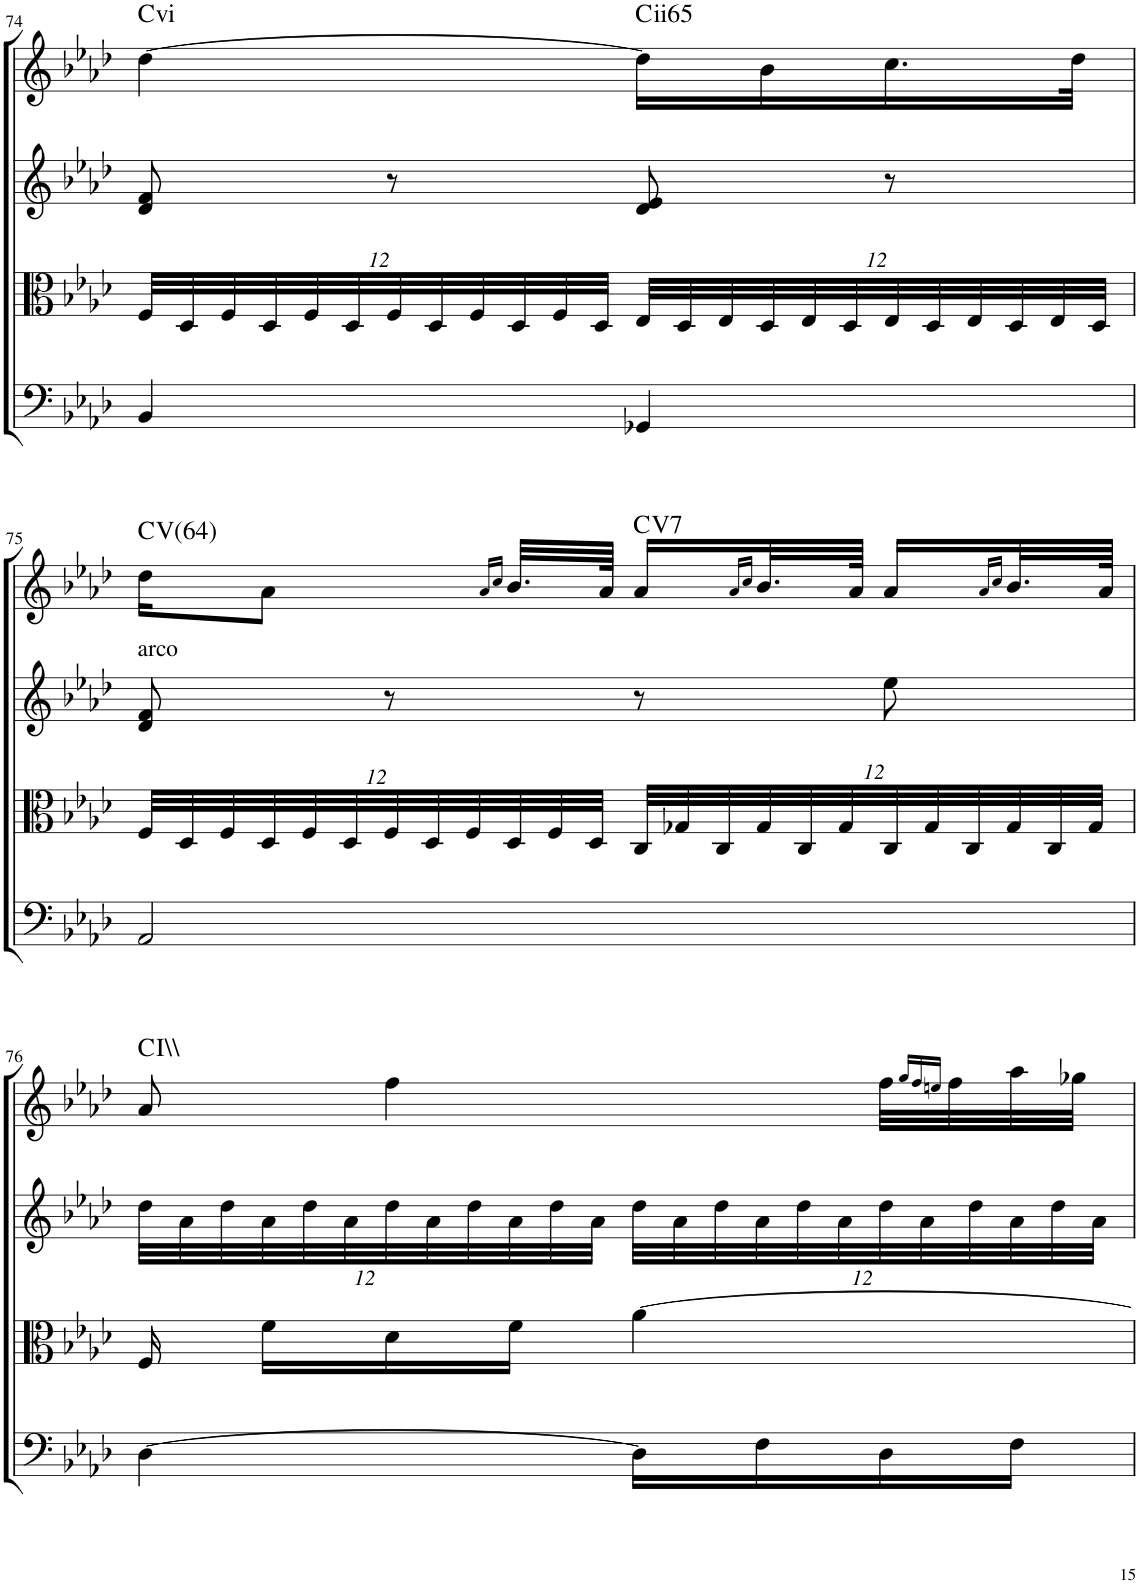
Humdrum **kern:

**kern	**kern	**kern	**kern	**harte
*part4	*part3	*part2	*part1	*part1
*staff4	*staff3	*staff2	*staff1	*
*I"Cello	*I"Viola	*I"2nd Violin	*I"1st Violin	*
*	*I'Vla	*I'Vln	*I'Vln	*
!!LO:PB:g=z
*clefG2	*clefC3	*clefG2	*clefG2	*
*k[b-e-a-d-]	*k[b-e-a-d-]	*k[b-e-a-d-]	*k[b-e-a-d-]	*
*f:	*f:	*f:	*f:	*
*M2/4	*M2/4	*M2/4	*M2/4	*
*	*Xbrackettup	*	*	*
=74	=74	=74	=74	=74
!	!	!	!	!LO:H:kt=vi
4BB-/	48F/LLL	8d-/ 8f/	[4dd-\	.
.	48D-/	.	.	.
.	48F/	.	.	.
.	48D-/	.	.	.
.	48F/	.	.	.
.	48D-/	.	.	.
.	48F/	8r	.	.
.	48D-/	.	.	.
.	48F/	.	.	.
.	48D-/	.	.	.
.	48F/	.	.	.
.	48D-/JJJ	.	.	.
!	!	!	!	!LO:H:kt=ii
4GG-X/	48E-/LLL	8d-/ 8e-/	16dd-\LL]	.
.	48D-/	.	.	.
.	48E-/	.	.	.
.	48D-/	.	16b-\	.
.	48E-/	.	.	.
.	48D-/	.	.	.
.	48E-/	8r	16.cc\	.
.	48D-/	.	.	.
.	48E-/	.	.	.
.	48D-/	.	.	.
.	48E-/	.	.	.
.	.	.	32dd-\JJk	.
.	48D-/JJJ	.	.	.
!!LO:LB:g=z
=75	=75	=75	=75	=75
!	!	!LO:TX:a:t=arco	!	!LO:H:kt=64
2AA-/	48F/LLL	8d-/ 8f/	16dd-\KL	C:maj
.	48D-/	.	.	.
.	48F/	.	.	.
.	48D-/	.	8a-\J	.
.	48F/	.	.	.
.	48D-/	.	.	.
.	48F/	8r	.	.
.	48D-/	.	.	.
.	48F/	.	.	.
.	.	.	16qa-/LL	.
.	.	.	16qcc/JJ	.
.	48D-/	.	32.b-/LLL	.
.	48F/	.	.	.
.	48D-/JJJ	.	.	.
.	.	.	64a-/JJJk	.
!	!	!	!	!LO:H:kt=7
.	48C/LLL	8r	16a-/LL	C:7
.	48G-X/	.	.	.
.	48C/	.	.	.
.	.	.	16qa-/LL	.
.	.	.	16qcc/JJ	.
.	48G-/	.	32.b-/L	.
.	48C/	.	.	.
.	48G-/	.	.	.
.	.	.	64a-/JJJk	.
.	48C/	8ee-\	16a-/LL	.
.	48G-/	.	.	.
.	48C/	.	.	.
.	.	.	16qa-/LL	.
.	.	.	16qcc/JJ	.
.	48G-/	.	32.b-/L	.
.	48C/	.	.	.
.	48G-/JJJ	.	.	.
.	.	.	64a-/JJJk	.
!!LO:LB:g=z
=76	=76	=76	=76	=76
*	*	*Xbrackettup	*	*
[4D-\	16F/	48dd-\LLL	8a-/	C:maj
.	.	48a-\	.	.
.	.	48dd-\	.	.
.	16f\LL	48a-\	.	.
.	.	48dd-\	.	.
.	.	48a-\	.	.
.	16d-\	48dd-\	4ff\	.
.	.	48a-\	.	.
.	.	48dd-\	.	.
.	16f\JJ	48a-\	.	.
.	.	48dd-\	.	.
.	.	48a-\JJJ	.	.
16D-\LL]	[4a-\	48dd-\LLL	.	.
.	.	48a-\	.	.
.	.	48dd-\	.	.
16F\	.	48a-\	.	.
.	.	48dd-\	.	.
.	.	48a-\	.	.
16D-\	.	48dd-\	32ff\LLL	.
.	.	48a-\	.	.
.	.	.	16qgg/LL	.
.	.	.	16qff/	.
.	.	.	16qeen/JJ	.
.	.	.	32ff\	.
.	.	48dd-\	.	.
16F\JJ	.	48a-\	32aa-\	.
.	.	48dd-\	.	.
.	.	.	32gg-X\JJJ	.
.	.	48a-\JJJ	.	.
=	=	=	=	=
*-	*-	*-	*-	*-
